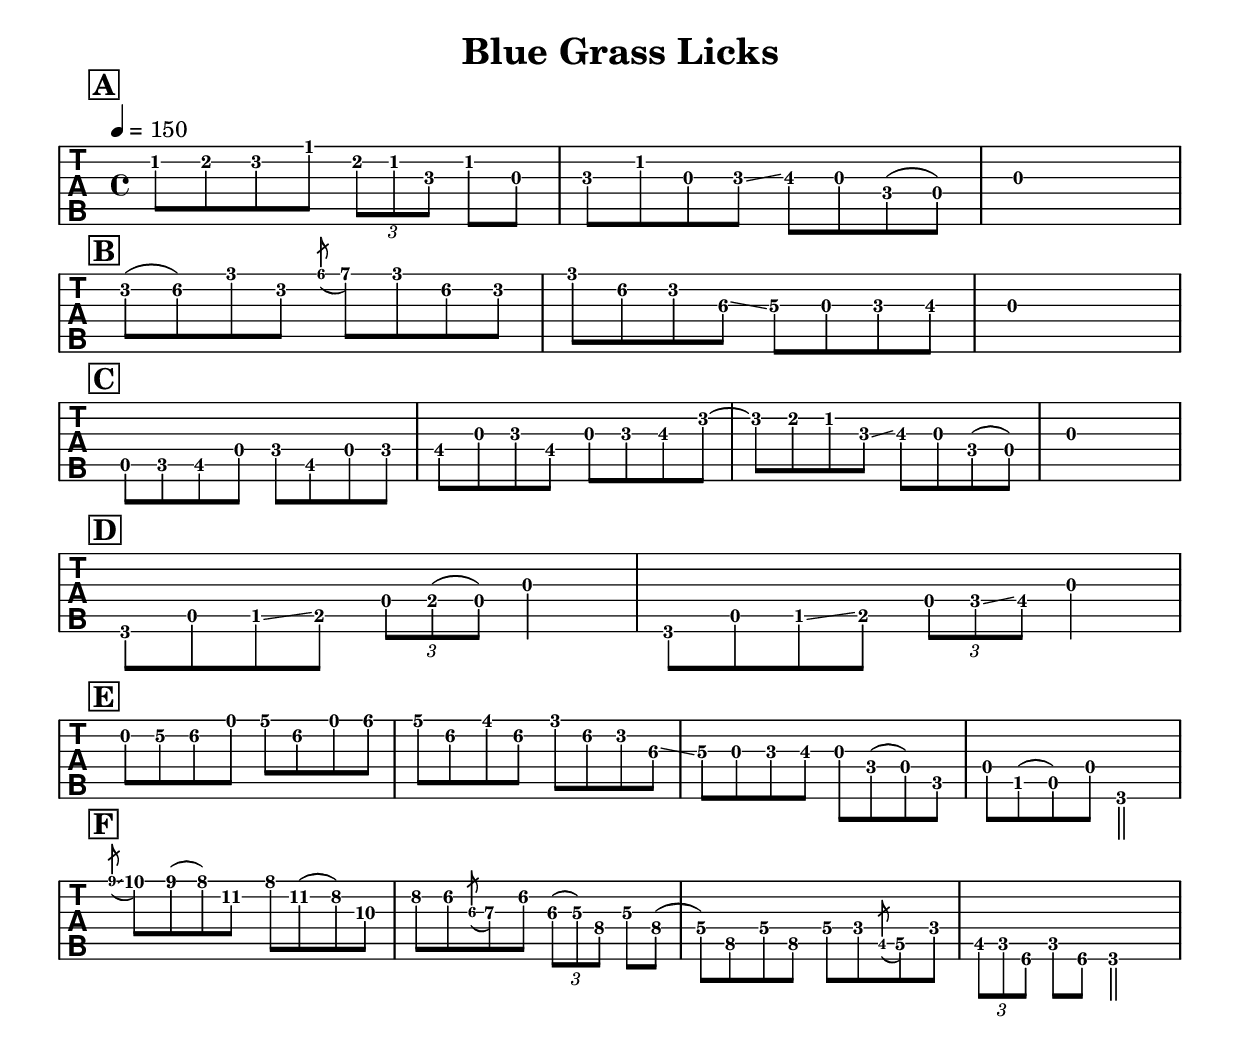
%
%
%
\version "2.23.2"
\include "english.ly"
\include "articulate.ly"
\header {
  title = "Blue Grass Licks"
  subtitle = ""
  composer = ""
}

\layout {
  \context {
    \Score
    \omit BarNumber

  }
  indent = 0.0
  \override Voice.StringNumber.stencil = ##f
}

\include "predefined-guitar-fretboards.ly"

chord_music = {
  \time 4/4
  \chordmode  {

  }
}

music = {
  \clef moderntab
  \key g \major
  \time 4/4
  \stemDown
  \relative c' {
    \override Score.RehearsalMark.stencil =
    #(make-stencil-boxer 0.15 0.3 ly:text-interface::print)
    \override Beam.concaveness = #10000
    \set TabStaff.minimumFret = #0

    \mark \default
    c8 cs d f \tuplet 3/2 { cs c as}  c8 g8 | as c g as \glissando b\3 g f( d) | g1 |
    \break
    \mark \default
    \set TabStaff.minimumFret = #3
    d'8( f\2) g d \acciaccatura as' b g f d g f d cs \glissando c g as b\3 | g1 |
    \break
    \mark \default
    \set TabStaff.minimumFret = #0
    a,8 c cs d f cs d f fs g as fs g as b\3 d8 ~ d8 cs8 c8 as \glissando b\3 g f( d) | g1 |
    \break
    \mark \default
    \set TabStaff.minimumFret = #0
    g,8 a as \glissando b8  \tuplet 3/2 { d e( d) }  g4
    g,8 a as \glissando b \tuplet 3/2 { d f \glissando fs}  g4 |
    \break
    \mark \default
    \set TabStaff.minimumFret = #3
    b8 e\2 f e a f e as a f gs f g f d cs \glissando c g as b\3 g f( d) c |
    \set TabStaff.minimumFret = #0
    d as( a) d g,2
    \break
    \mark \default
    \set TabStaff.minimumFret = #7
    \acciaccatura cs''8 \glissando d8 cs( c) as c as( g) f g
    \set TabStaff.minimumFret = #5
    f \acciaccatura cs d f \tuplet 3/2 { cs( c) as }  c as( g\4) f g\4
    f g\4
    \set TabStaff.minimumFret = #3
    f \acciaccatura cs d\5 f \tuplet 3/2 {cs c as} c as g2


  }
}


<<
  \new ChordNames {
    \chord_music
  }

  \new TabStaff  {
    \tabFullNotation
    \clef moderntab
    \tempo  4 = 150

    \music
  }
>>

\score {
  \new Staff \with {midiInstrument = "acoustic guitar (nylon)"}
  \unfoldRepeats \articulate
  \music
  \midi {
    \tempo 4 = 150
  }
}


